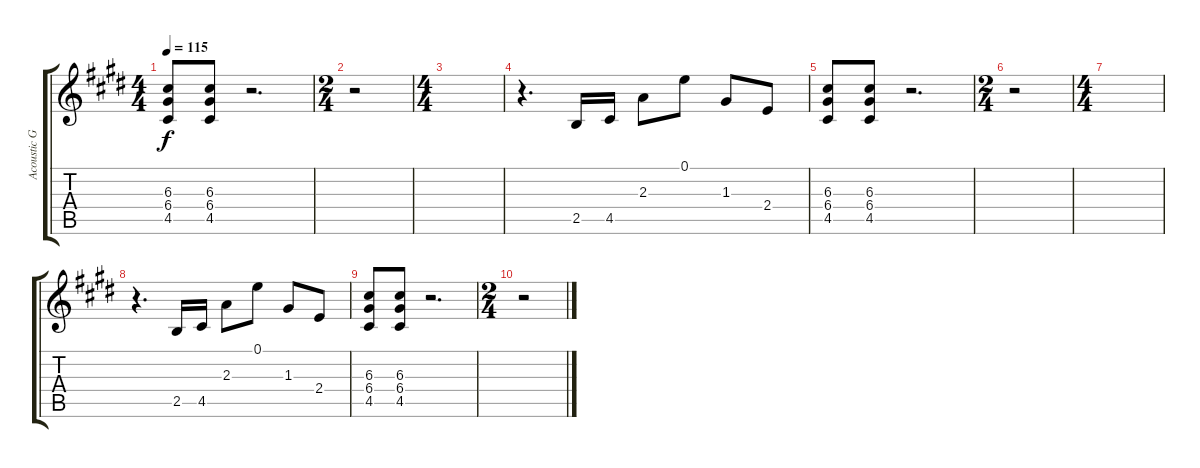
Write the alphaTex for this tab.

\track ("Acoustic Guitar 1" "Acoustic G") {instrument acousticguitarsteel}
\staff {score tabs}
\tuning (E4 B3 G3 D3 A2 E2) {hide}
\ts (4 4)
\tempo 115
\clef g2
\ks e
(6.3 6.4 4.5).8{dy f} (6.3 6.4 4.5).8 r.2{d} |
\ts (2 4)
r.2 |
\ts (4 4)
|
r.4{d} 2.5.16 4.5.16 2.3.8 0.1.8 1.3.8 2.4.8 |
(6.3 6.4 4.5).8 (6.3 6.4 4.5).8 r.2{d} |
\ts (2 4)
r.2 |
\ts (4 4)
|
r.4{d} 2.5.16 4.5.16 2.3.8 0.1.8 1.3.8 2.4.8 |
(6.3 6.4 4.5).8 (6.3 6.4 4.5).8 r.2{d} |
\ts (2 4)
r.2
